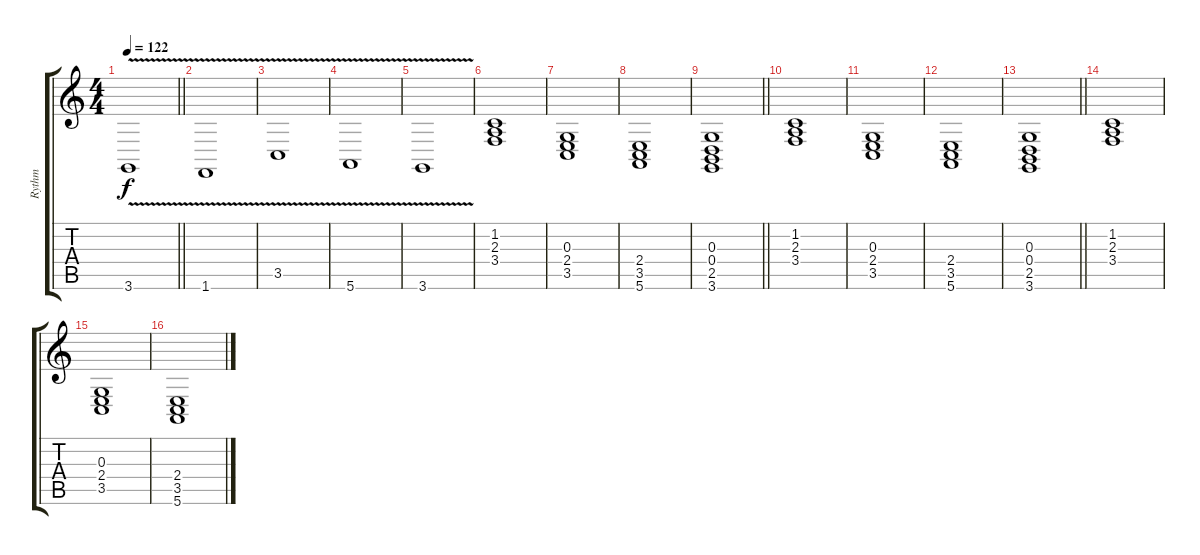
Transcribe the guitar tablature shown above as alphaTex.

\track ("Rythm " "Rythm ") {instrument lead2sawtooth}
\staff {score tabs}
\tuning (E4 B3 G3 D3 A2 E2) {hide}
\ts (4 4)
\tempo 122
\clef g2
\barLineRight lightlight
\ks c
3.6{v}.1{dy f} |
1.6{v}.1 |
3.5{v}.1 |
5.6{v}.1 |
3.6{v}.1 |
(1.2 2.3 3.4).1 |
(0.3 2.4 3.5).1 |
(2.4 3.5 5.6).1 |
\barLineRight lightlight
(0.3 0.4 2.5 3.6).1 |
(1.2 2.3 3.4).1 |
(0.3 2.4 3.5).1 |
(2.4 3.5 5.6).1 |
\barLineRight lightlight
(0.3 0.4 2.5 3.6).1 |
(1.2 2.3 3.4).1 |
(0.3 2.4 3.5).1 |
(2.4 3.5 5.6).1
